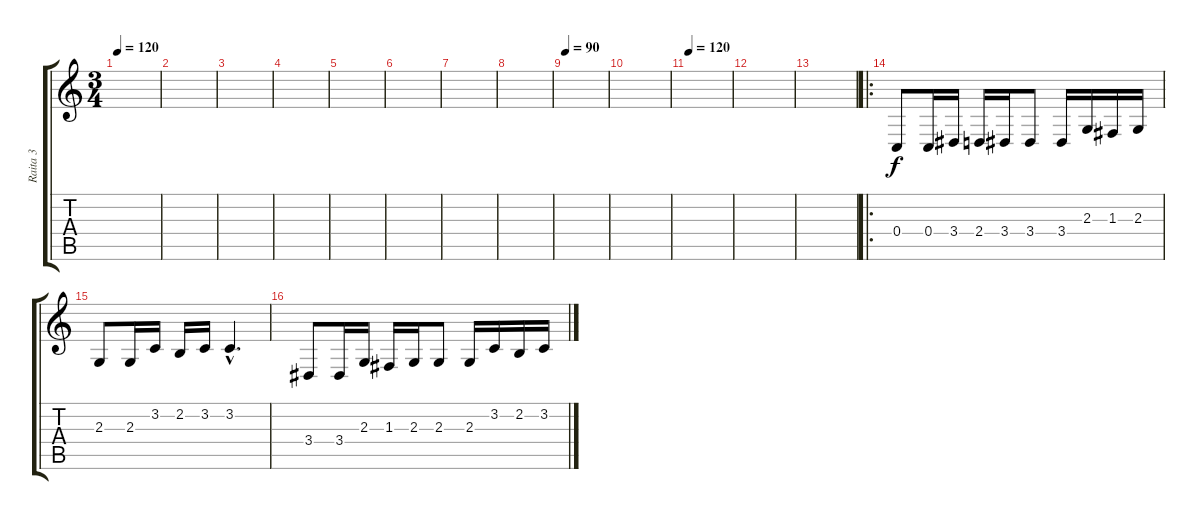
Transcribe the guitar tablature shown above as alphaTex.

\track ("Raita 3" "Raita 3") {instrument harpsichord}
\staff {score tabs}
\tuning (D4 A3 F3 C3 G2 D2) {hide}
\ts (3 4)
\tempo 120
\tempo 90
\tempo 120
\clef g2
\ks c
|
|
|
|
|
|
|
|
\tempo 90
|
|
\tempo 120
|
|
|
\ro
0.4.8 0.4.16 3.4.16 2.4.16 3.4.16 3.4.8 3.4.16 2.3.16 1.3.16 2.3.16 |
2.3.8 2.3.16 3.2.16 2.2.16 3.2.16 3.2{hac}.4{d} |
3.4.8 3.4.16 2.3.16 1.3.16 2.3.16 2.3.8 2.3.16 3.2.16 2.2.16 3.2.16
